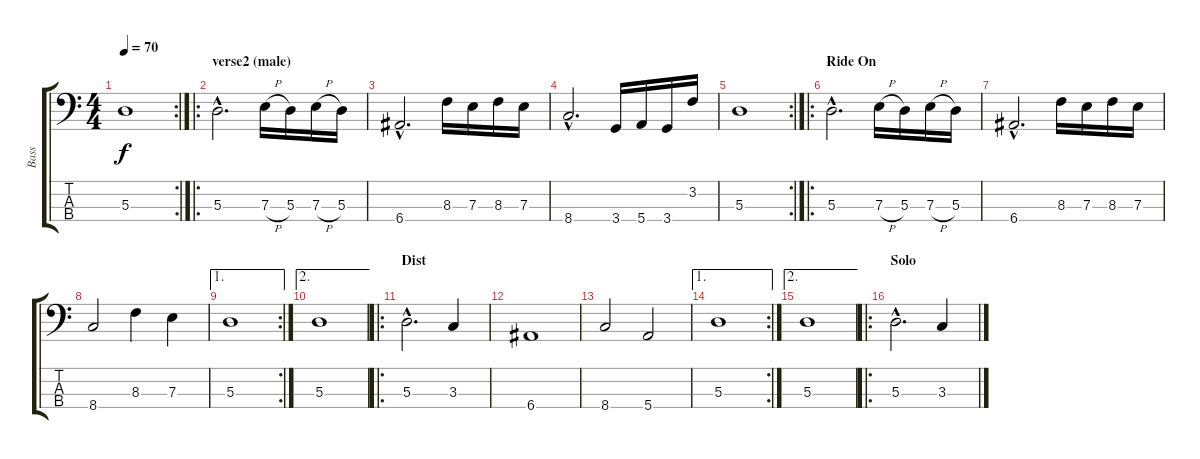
\track ("Bass" "Bass") {instrument acousticbass}
\staff {score tabs}
\tuning (G2 D2 A1 E1) {hide}
\rc 2
\ts (4 4)
\tempo 70
\clef f4
\ks c
5.3.1{dy f} |
\ro
\section ("" "verse2 (male)")
5.3{hac}.2{d} 7.3{h}.16 5.3.16 7.3{h}.16 5.3.16 |
6.4{hac}.2{d} 8.3.16 7.3.16 8.3.16 7.3.16 |
8.4{hac}.2{d} 3.4.16 5.4.16 3.4.16 3.2.16 |
\rc 2
5.3.1 |
\ro
\section ("" "Ride On")
5.3{hac}.2{d} 7.3{h}.16 5.3.16 7.3{h}.16 5.3.16 |
6.4{hac}.2{d} 8.3.16 7.3.16 8.3.16 7.3.16 |
8.4.2 8.3.4 7.3.4 |
\ae 1
\rc 2
5.3.1 |
\ae 2
5.3.1 |
\ro
\section ("" "Dist")
5.3{hac}.2{d} 3.3.4 |
6.4.1 |
8.4.2 5.4.2 |
\ae 1
\rc 2
5.3.1 |
\ae 2
5.3.1 |
\ro
\section ("" "Solo")
5.3{hac}.2{d} 3.3.4
